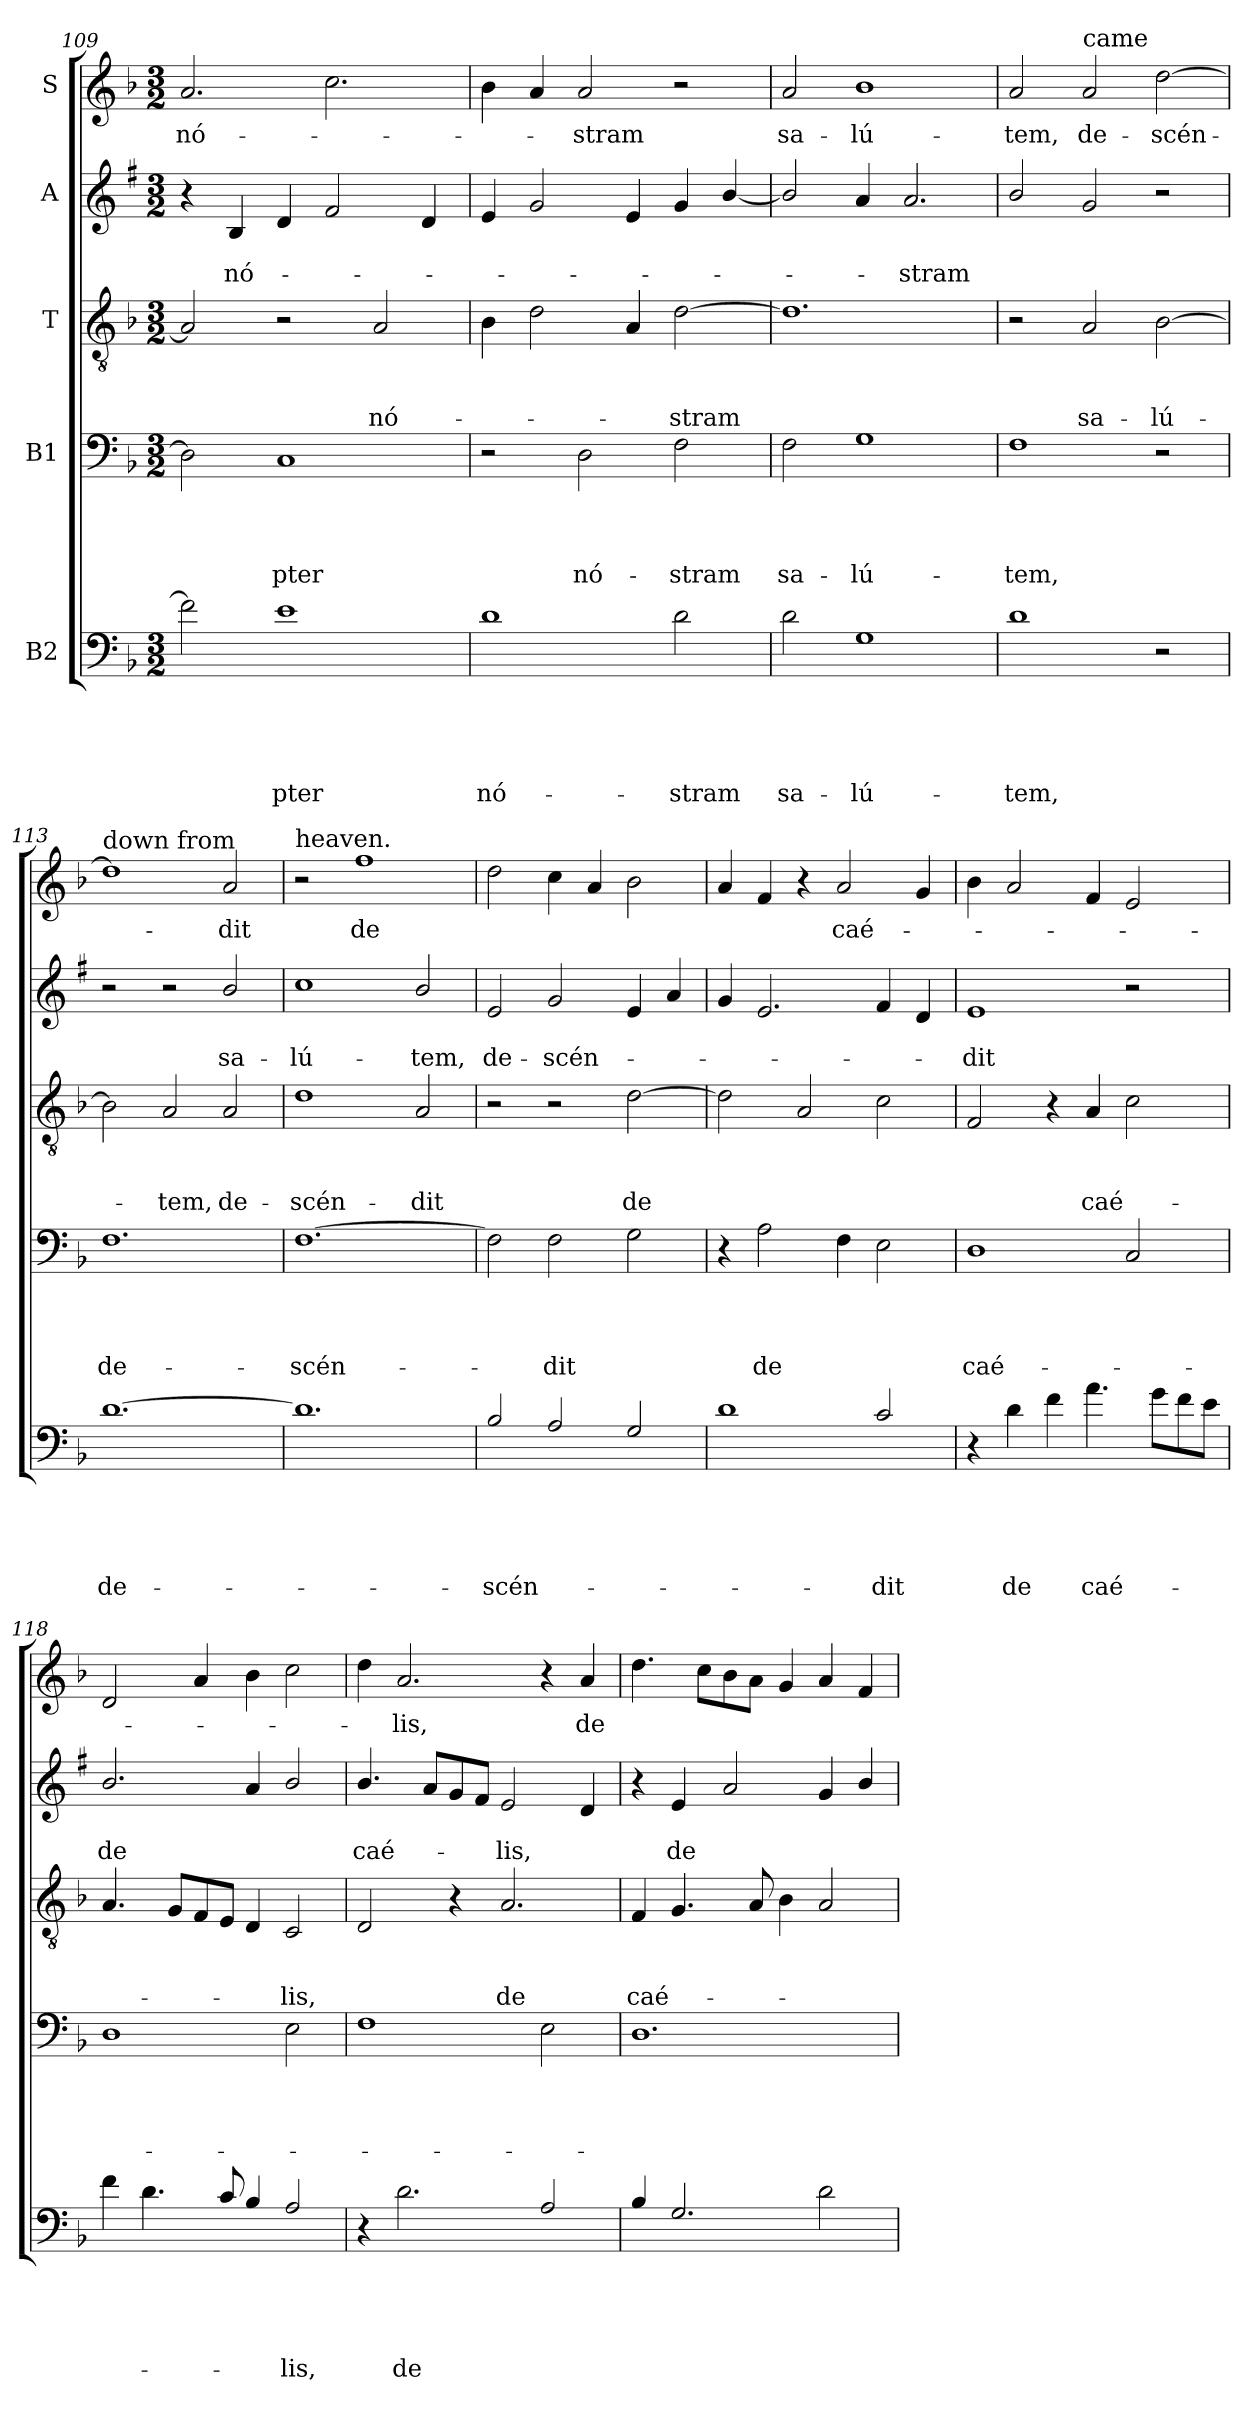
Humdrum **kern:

**kern	**text	**text	**text	**text	**text	**kern	**text	**text	**text	**text	**kern	**text	**text	**text	**kern	**text	**text	**kern	**text
*part5	*part5	*part5	*part5	*part5	*part5	*part4	*part4	*part4	*part4	*part4	*part3	*part3	*part3	*part3	*part2	*part2	*part2	*part1	*part1
*staff5	*staff5	*staff5	*staff5	*staff5	*staff5	*staff4	*staff4	*staff4	*staff4	*staff4	*staff3	*staff3	*staff3	*staff3	*staff2	*staff2	*staff2	*staff1	*staff1
*I"B2	*	*	*	*	*	*I"B1	*	*	*	*	*I"T	*	*	*	*I"A	*	*	*I"S	*
!!LO:PB:g=z
*clefF4	*	*	*	*	*	*clefF4	*	*	*	*	*clefGv2	*	*	*	*clefG2	*	*	*clefG2	*
*ITrd7c12	*	*	*	*	*	*	*	*	*	*	*	*	*	*	*ITrd1c2	*	*	*	*
*k[b-]	*	*	*	*	*	*k[b-]	*	*	*	*	*k[b-]	*	*	*	*k[b-]	*	*	*k[b-]	*
*F:	*	*	*	*	*	*F:	*	*	*	*	*F:	*	*	*	*F:	*	*	*F:	*
*M3/2	*	*	*	*	*	*M3/2	*	*	*	*	*M3/2	*	*	*	*M3/2	*	*	*M3/2	*
=109	=109	=109	=109	=109	=109	=109	=109	=109	=109	=109	=109	=109	=109	=109	=109	=109	=109	=109	=109
!	!	!	!	!	!	!	!	!	!	!	!	!	!	!	!	!	!	!	!LO:LY:b
2F\]	.	.	.	.	.	2D\]	.	.	.	.	2A/]	.	.	.	4r	.	.	2.a/	nó-
!	!	!	!	!	!	!	!	!	!	!	!	!	!	!	!	!	!LO:LY:b	!	!
.	.	.	.	.	.	.	.	.	.	.	.	.	.	.	4A/	.	nó-	.	.
!	!	!	!	!	!LO:LY:b	!	!	!	!	!LO:LY:b	!	!	!	!	!	!	!	!	!
1E	.	.	.	.	-pter	1C	.	.	.	-pter	2r	.	.	.	4c/	.	.	.	.
.	.	.	.	.	.	.	.	.	.	.	.	.	.	.	2e/	.	.	2.cc\	.
!	!	!	!	!	!	!	!	!	!	!	!	!	!	!LO:LY:b	!	!	!	!	!
.	.	.	.	.	.	.	.	.	.	.	2A/	.	.	nó-	.	.	.	.	.
.	.	.	.	.	.	.	.	.	.	.	.	.	.	.	4c/	.	.	.	.
=110	=110	=110	=110	=110	=110	=110	=110	=110	=110	=110	=110	=110	=110	=110	=110	=110	=110	=110	=110
!	!	!	!	!	!LO:LY:b	!	!	!	!	!	!	!	!	!	!	!	!	!	!
1D	.	.	.	.	nó-	2r	.	.	.	.	4B-\	.	.	.	4d/	.	.	4b-\	.
.	.	.	.	.	.	.	.	.	.	.	2d\	.	.	.	2f/	.	.	4a/	.
!	!	!	!	!	!	!	!	!	!	!LO:LY:b	!	!	!	!	!	!	!	!	!LO:LY:b
.	.	.	.	.	.	2D\	.	.	.	nó-	.	.	.	.	.	.	.	2a/	-stram
.	.	.	.	.	.	.	.	.	.	.	4A/	.	.	.	4d/	.	.	.	.
!	!	!	!	!	!LO:LY:b	!	!	!	!	!LO:LY:b	!	!	!	!LO:LY:b	!	!	!	!	!
2D\	.	.	.	.	-stram	2F\	.	.	.	-stram	[2d\	.	.	-stram	4f/	.	.	2r	.
.	.	.	.	.	.	.	.	.	.	.	.	.	.	.	[4a/	.	.	.	.
=111	=111	=111	=111	=111	=111	=111	=111	=111	=111	=111	=111	=111	=111	=111	=111	=111	=111	=111	=111
!	!	!	!	!	!LO:LY:b	!	!	!	!	!LO:LY:b	!	!	!	!	!	!	!	!	!LO:LY:b
2D\	.	.	.	.	sa-	2F\	.	.	.	sa-	1.d]	.	.	.	2a/]	.	.	2a/	sa-
!	!	!	!	!	!LO:LY:b	!	!	!	!	!LO:LY:b	!	!	!	!	!	!	!	!	!LO:LY:b
1GG	.	.	.	.	-lú-	1G	.	.	.	-lú-	.	.	.	.	4g/	.	.	1b-	-lú-
!	!	!	!	!	!	!	!	!	!	!	!	!	!	!	!	!	!LO:LY:b	!	!
.	.	.	.	.	.	.	.	.	.	.	.	.	.	.	2.g/	.	-stram	.	.
=112	=112	=112	=112	=112	=112	=112	=112	=112	=112	=112	=112	=112	=112	=112	=112	=112	=112	=112	=112
!	!	!	!	!	!LO:LY:b	!	!	!	!	!LO:LY:b	!	!	!	!	!	!	!	!	!LO:LY:b
1D	.	.	.	.	-tem,	1F	.	.	.	-tem,	2r	.	.	.	2a/	.	.	2a/	-tem,
!	!	!	!	!	!	!	!	!	!	!	!	!	!	!	!	!	!	!LO:TX:a:t=came	!
!	!	!	!	!	!	!	!	!	!	!	!	!	!	!LO:LY:b	!	!	!	!	!LO:LY:b
.	.	.	.	.	.	.	.	.	.	.	2A/	.	.	sa-	2f/	.	.	2a/	de-
!	!	!	!	!	!	!	!	!	!	!	!	!	!	!LO:LY:b	!	!	!	!	!LO:LY:b
2r	.	.	.	.	.	2r	.	.	.	.	[2B-\	.	.	-lú-	2r	.	.	[2dd\	-scén-
=113	=113	=113	=113	=113	=113	=113	=113	=113	=113	=113	=113	=113	=113	=113	=113	=113	=113	=113	=113
!	!	!	!	!	!	!	!	!	!	!	!	!	!	!	!	!	!	!LO:TX:a:t=down from	!
!	!	!	!	!	!LO:LY:b	!	!	!	!	!LO:LY:b	!	!	!	!	!	!	!	!	!
[1.D	.	.	.	.	de-	1.F	.	.	.	de-	2B-\]	.	.	.	2r	.	.	1dd]	.
!	!	!	!	!	!	!	!	!	!	!	!	!	!	!LO:LY:b	!	!	!	!	!
.	.	.	.	.	.	.	.	.	.	.	2A/	.	.	-tem,	2r	.	.	.	.
!	!	!	!	!	!	!	!	!	!	!	!	!	!	!LO:LY:b	!	!	!LO:LY:b	!	!LO:LY:b
.	.	.	.	.	.	.	.	.	.	.	2A/	.	.	de-	2a/	.	sa-	2a/	-dit
!!LO:LB:g=z
=114	=114	=114	=114	=114	=114	=114	=114	=114	=114	=114	=114	=114	=114	=114	=114	=114	=114	=114	=114
!	!	!	!	!	!	!	!	!	!	!	!	!	!	!	!	!	!	!LO:TX:a:t=heaven.	!
!	!	!	!	!	!	!	!	!	!	!LO:LY:b	!	!	!	!LO:LY:b	!	!	!LO:LY:b	!	!
1.D]	.	.	.	.	.	[1.F	.	.	.	-scén-	1d	.	.	-scén-	1b-	.	-lú-	2r	.
!	!	!	!	!	!	!	!	!	!	!	!	!	!	!	!	!	!	!	!LO:LY:b
.	.	.	.	.	.	.	.	.	.	.	.	.	.	.	.	.	.	1ff	de
!	!	!	!	!	!	!	!	!	!	!	!	!	!	!LO:LY:b	!	!	!LO:LY:b	!	!
.	.	.	.	.	.	.	.	.	.	.	2A/	.	.	-dit	2a/	.	-tem,	.	.
=115	=115	=115	=115	=115	=115	=115	=115	=115	=115	=115	=115	=115	=115	=115	=115	=115	=115	=115	=115
!	!	!	!	!	!LO:LY:b	!	!	!	!	!	!	!	!	!	!	!	!LO:LY:b	!	!
2BB-/	.	.	.	.	-scén-	2F\]	.	.	.	.	2r	.	.	.	2d/	.	de-	2dd\	.
!	!	!	!	!	!	!	!	!	!	!LO:LY:b	!	!	!	!	!	!	!LO:LY:b	!	!
2AA/	.	.	.	.	.	2F\	.	.	.	-dit	2r	.	.	.	2f/	.	-scén-	4cc\	.
.	.	.	.	.	.	.	.	.	.	.	.	.	.	.	.	.	.	4a/	.
!	!	!	!	!	!	!	!	!	!	!	!	!	!	!LO:LY:b	!	!	!	!	!
2GG/	.	.	.	.	.	2G\	.	.	.	.	[2d\	.	.	de	4d/	.	.	2b-\	.
.	.	.	.	.	.	.	.	.	.	.	.	.	.	.	4g/	.	.	.	.
=116	=116	=116	=116	=116	=116	=116	=116	=116	=116	=116	=116	=116	=116	=116	=116	=116	=116	=116	=116
1D	.	.	.	.	.	4r	.	.	.	.	2d\]	.	.	.	4f/	.	.	4a/	.
!	!	!	!	!	!	!	!	!	!	!LO:LY:b	!	!	!	!	!	!	!	!	!
.	.	.	.	.	.	2A\	.	.	.	de	.	.	.	.	2.d/	.	.	4f/	.
.	.	.	.	.	.	.	.	.	.	.	2A/	.	.	.	.	.	.	4r	.
!	!	!	!	!	!	!	!	!	!	!	!	!	!	!	!	!	!	!	!LO:LY:b
.	.	.	.	.	.	4F\	.	.	.	.	.	.	.	.	.	.	.	2a/	caé-
!	!	!	!	!	!LO:LY:b	!	!	!	!	!	!	!	!	!	!	!	!	!	!
2C/	.	.	.	.	-dit	2E\	.	.	.	.	2c\	.	.	.	4e/	.	.	.	.
.	.	.	.	.	.	.	.	.	.	.	.	.	.	.	4c/	.	.	4g/	.
=117	=117	=117	=117	=117	=117	=117	=117	=117	=117	=117	=117	=117	=117	=117	=117	=117	=117	=117	=117
!	!	!	!	!	!	!	!	!	!	!LO:LY:b	!	!	!	!	!	!	!LO:LY:b	!	!
4r	.	.	.	.	.	1D	.	.	.	caé-	2F/	.	.	.	1d	.	-dit	4b-\	.
!	!	!	!	!	!LO:LY:b	!	!	!	!	!	!	!	!	!	!	!	!	!	!
4D\	.	.	.	.	de	.	.	.	.	.	.	.	.	.	.	.	.	2a/	.
4F\	.	.	.	.	.	.	.	.	.	.	4r	.	.	.	.	.	.	.	.
!	!	!	!	!	!LO:LY:b	!	!	!	!	!	!	!	!	!LO:LY:b	!	!	!	!	!
4.A\	.	.	.	.	caé-	.	.	.	.	.	4A/	.	.	caé-	.	.	.	4f/	.
.	.	.	.	.	.	2C/	.	.	.	.	2c\	.	.	.	2r	.	.	2e/	.
8G\L	.	.	.	.	.	.	.	.	.	.	.	.	.	.	.	.	.	.	.
8F\	.	.	.	.	.	.	.	.	.	.	.	.	.	.	.	.	.	.	.
8E\J	.	.	.	.	.	.	.	.	.	.	.	.	.	.	.	.	.	.	.
!!LO:PB:g=z
=118	=118	=118	=118	=118	=118	=118	=118	=118	=118	=118	=118	=118	=118	=118	=118	=118	=118	=118	=118
!	!	!	!	!	!	!	!	!	!	!	!	!	!	!	!	!	!LO:LY:b	!	!
4F\	.	.	.	.	.	1D	.	.	.	.	4.A/	.	.	.	2.a/	.	de	2d/	.
4.D\	.	.	.	.	.	.	.	.	.	.	.	.	.	.	.	.	.	.	.
.	.	.	.	.	.	.	.	.	.	.	8G/L	.	.	.	.	.	.	.	.
.	.	.	.	.	.	.	.	.	.	.	8F/	.	.	.	.	.	.	4a/	.
8C/	.	.	.	.	.	.	.	.	.	.	8E/J	.	.	.	.	.	.	.	.
4BB-/	.	.	.	.	.	.	.	.	.	.	4D/	.	.	.	4g/	.	.	4b-\	.
!	!	!	!	!	!LO:LY:b	!	!	!	!	!	!	!	!	!LO:LY:b	!	!	!	!	!
2AA/	.	.	.	.	-lis,	2E\	.	.	.	.	2C/	.	.	-lis,	2a/	.	.	2cc\	.
=119	=119	=119	=119	=119	=119	=119	=119	=119	=119	=119	=119	=119	=119	=119	=119	=119	=119	=119	=119
!	!	!	!	!	!	!	!	!	!	!	!	!	!	!	!	!	!LO:LY:b	!	!
4r	.	.	.	.	.	1F	.	.	.	.	2D/	.	.	.	4.a/	.	caé-	4dd\	.
!	!	!	!	!	!LO:LY:b	!	!	!	!	!	!	!	!	!	!	!	!	!	!LO:LY:b
2.D\	.	.	.	.	de	.	.	.	.	.	.	.	.	.	.	.	.	2.a/	-lis,
.	.	.	.	.	.	.	.	.	.	.	.	.	.	.	8g/L	.	.	.	.
.	.	.	.	.	.	.	.	.	.	.	4r	.	.	.	8f/	.	.	.	.
.	.	.	.	.	.	.	.	.	.	.	.	.	.	.	8e/J	.	.	.	.
!	!	!	!	!	!	!	!	!	!	!	!	!	!	!LO:LY:b	!	!	!LO:LY:b	!	!
.	.	.	.	.	.	.	.	.	.	.	2.A/	.	.	de	2d/	.	-lis,	.	.
2AA/	.	.	.	.	.	2E\	.	.	.	.	.	.	.	.	.	.	.	4r	.
!	!	!	!	!	!	!	!	!	!	!	!	!	!	!	!	!	!	!	!LO:LY:b
.	.	.	.	.	.	.	.	.	.	.	.	.	.	.	4c/	.	.	4a/	de
=120	=120	=120	=120	=120	=120	=120	=120	=120	=120	=120	=120	=120	=120	=120	=120	=120	=120	=120	=120
!	!	!	!	!	!	!	!	!	!	!	!	!	!	!LO:LY:b	!	!	!	!	!
4BB-/	.	.	.	.	.	1.D	.	.	.	.	4F/	.	.	caé-	4r	.	.	4.dd\	.
!	!	!	!	!	!	!	!	!	!	!	!	!	!	!	!	!	!LO:LY:b	!	!
2.GG/	.	.	.	.	.	.	.	.	.	.	4.G/	.	.	.	4d/	.	de	.	.
.	.	.	.	.	.	.	.	.	.	.	.	.	.	.	.	.	.	8cc\L	.
.	.	.	.	.	.	.	.	.	.	.	.	.	.	.	2g/	.	.	8b-\	.
.	.	.	.	.	.	.	.	.	.	.	8A/	.	.	.	.	.	.	8a\J	.
.	.	.	.	.	.	.	.	.	.	.	4B-\	.	.	.	.	.	.	4g/	.
2D\	.	.	.	.	.	.	.	.	.	.	2A/	.	.	.	4f/	.	.	4a/	.
.	.	.	.	.	.	.	.	.	.	.	.	.	.	.	4a/	.	.	4f/	.
=	=	=	=	=	=	=	=	=	=	=	=	=	=	=	=	=	=	=	=
*-	*-	*-	*-	*-	*-	*-	*-	*-	*-	*-	*-	*-	*-	*-	*-	*-	*-	*-	*-
